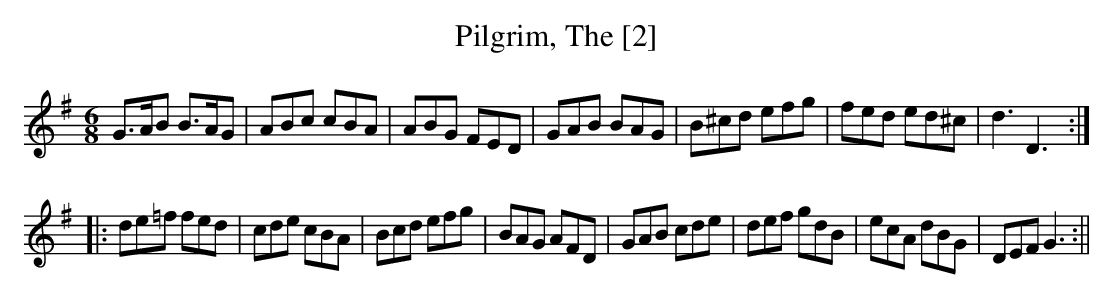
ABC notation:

X:1
T:Pilgrim, The [2]
M:6/8
L:1/8
K:G
G>AB B>AG|ABc cBA|ABG FED|GAB BAG|B^cd efg|fed ed^c|d3 D3:|
|:de=f fed|cde cBA|Bcd efg|BAG AFD|GAB cde|def gdB|ecA dBG|DEF G3:||
